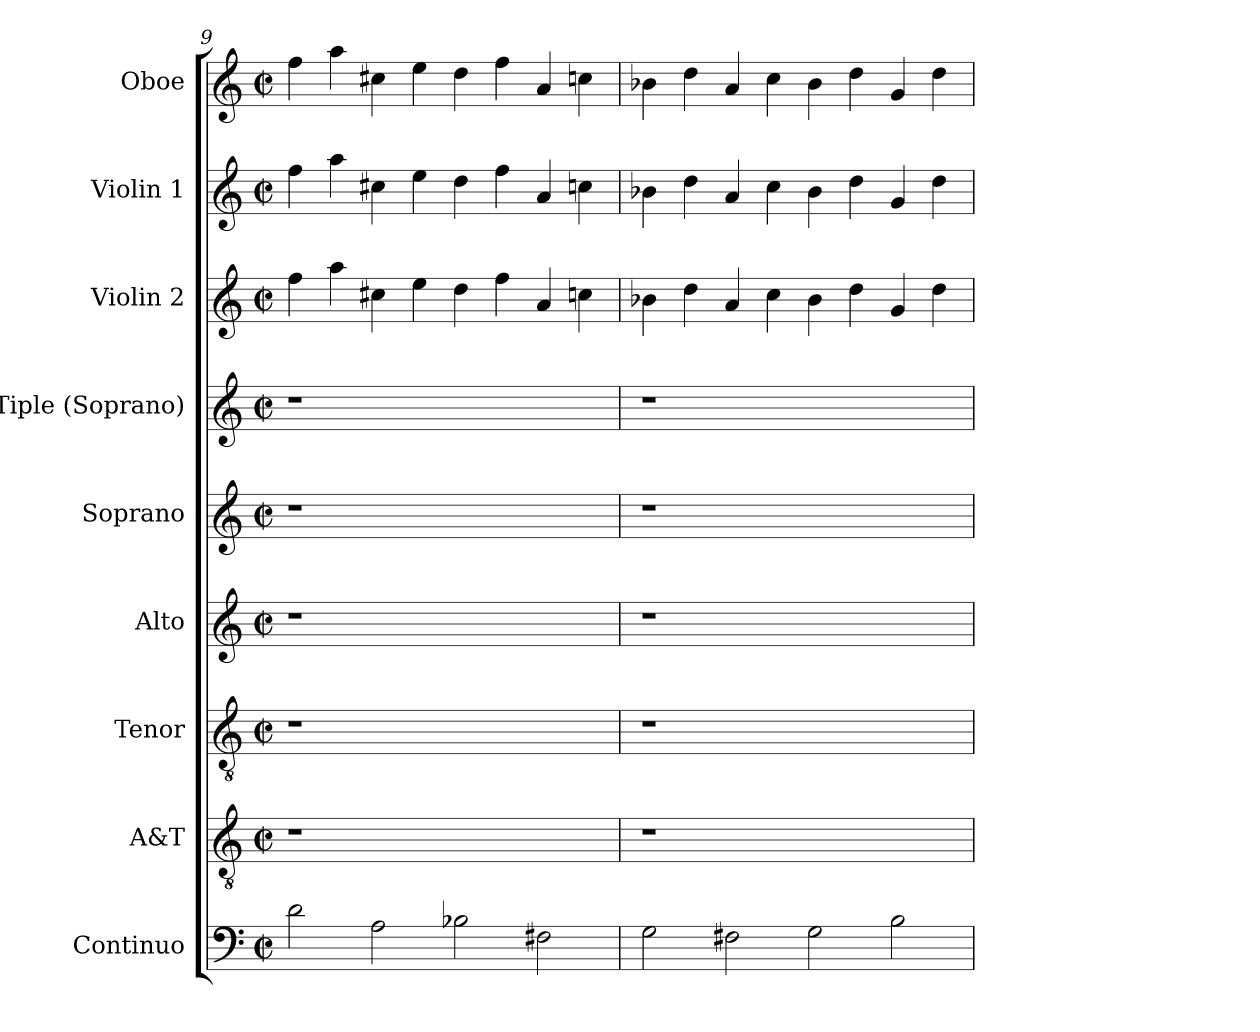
**kern	**kern	**kern	**kern	**kern	**kern	**kern	**kern	**kern
*part9	*part8	*part7	*part6	*part5	*part4	*part3	*part2	*part1
*staff9	*staff8	*staff7	*staff6	*staff5	*staff4	*staff3	*staff2	*staff1
*I"Continuo	*I"A&T	*I"Tenor	*I"Alto	*I"Soprano	*I"Tiple (Soprano)	*I"Violin 2	*I"Violin 1	*I"Oboe
*I'Cont.	*I'A. & T.	*I'T.	*I'A.	*I'S.	*I'S.	*I'Vln. 2	*I'Vln. 1	*I'Ob.
!!LO:PB:g=z
*clefF4	*clefGv2	*clefGv2	*clefG2	*clefG2	*clefG2	*clefG2	*clefG2	*clefG2
*	*ITrd7c12	*ITrd7c12	*	*	*	*	*	*
*k[]	*k[]	*k[]	*k[]	*k[]	*k[]	*k[]	*k[]	*k[]
*C:	*C:	*C:	*C:	*C:	*C:	*C:	*C:	*C:
*M2/2	*M2/2	*M2/2	*M2/2	*M2/2	*M2/2	*M2/2	*M2/2	*M2/2
*met(c|)	*met(c|)	*met(c|)	*met(c|)	*met(c|)	*met(c|)	*met(c|)	*met(c|)	*met(c|)
=9	=9	=9	=9	=9	=9	=9	=9	=9
!	!LO:N:vis=1	!LO:N:vis=1	!LO:N:vis=1	!LO:N:vis=1	!LO:N:vis=1	!	!	!
2di\	1r	1r	1r	1r	1r	4ffi\	4ffi\	4ffi\
.	.	.	.	.	.	4aai\	4aai\	4aai\
2Ai\	.	.	.	.	.	4cc#Xi\	4cc#Xi\	4cc#Xi\
.	.	.	.	.	.	4eei\	4eei\	4eei\
2B-Xi\	1ryy	1ryy	1ryy	1ryy	1ryy	4ddi\	4ddi\	4ddi\
.	.	.	.	.	.	4ffi\	4ffi\	4ffi\
2F#Xi\	.	.	.	.	.	4ai/	4ai/	4ai/
.	.	.	.	.	.	4ccni\	4ccni\	4ccni\
=10	=10	=10	=10	=10	=10	=10	=10	=10
!	!LO:N:vis=1	!LO:N:vis=1	!LO:N:vis=1	!LO:N:vis=1	!LO:N:vis=1	!	!	!
2Gi\	1r	1r	1r	1r	1r	4b-Xi\	4b-Xi\	4b-Xi\
.	.	.	.	.	.	4ddi\	4ddi\	4ddi\
2F#Xi\	.	.	.	.	.	4ai/	4ai/	4ai/
.	.	.	.	.	.	4cci\	4cci\	4cci\
2Gi\	1ryy	1ryy	1ryy	1ryy	1ryy	4b-i\	4b-i\	4b-i\
.	.	.	.	.	.	4ddi\	4ddi\	4ddi\
2Bi\	.	.	.	.	.	4gi/	4gi/	4gi/
.	.	.	.	.	.	4ddi\	4ddi\	4ddi\
=	=	=	=	=	=	=	=	=
*-	*-	*-	*-	*-	*-	*-	*-	*-
